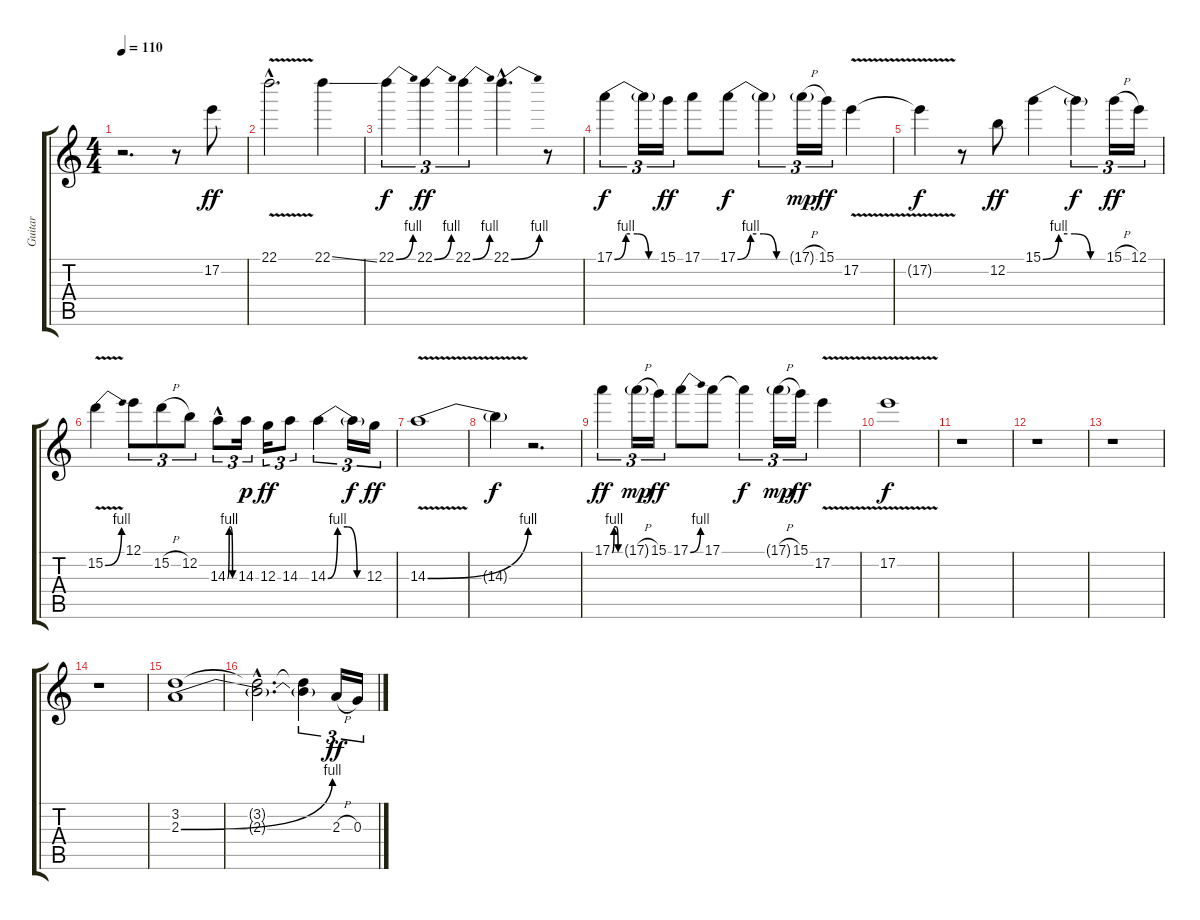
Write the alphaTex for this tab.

\track ("Guitar" "Guitar") {instrument distortionguitar}
\staff {score tabs}
\tuning (E4 B3 G3 D3 A2 E2) {hide}
\ts (4 4)
\tempo 110
\clef g2
\ks c
r.2{d dy f} r.8 17.2.8{dy ff} |
22.1{v hac}.2{d} 22.1{ss}.4 |
22.1{be (bend 0 0 60 4)}.4{tu (3 2) dy f} 22.1{be (bend 0 0 60 4)}.4{tu (3 2) dy ff} 22.1{be (bend 0 0 60 4)}.4{tu (3 2)} 22.1{be (bend 0 0 60 4) hac}.4{d} r.8 |
17.1{be (custom 0 0 15 4 30 4 45 0 60 0)}.4{tu (3 2) dy f} 17.1{t}.16{tu (3 2)} 15.1.16{tu (3 2) dy ff} 17.1.8 17.1{be (custom 0 0 15 4 30 4 45 0 60 0)}.8{dy f} 17.1{t}.4{tu (3 2)} 17.1{h g}.16{tu (3 2) dy mp} 15.1.16{tu (3 2) dy ff} 17.2{v}.4 |
17.2{t}.4{dy f} r.8 12.2.8{dy ff} 15.1{be (custom 0 0 15 4 30 4 45 0 60 0)}.4 15.1{t}.4{tu (3 2) dy f} 15.1{h}.16{tu (3 2) dy ff} 12.1.16{tu (3 2)} |
15.2{be (bend 0 0 60 4) v}.4 12.1.8{tu (3 2)} 15.2{h}.8{tu (3 2)} 12.2.8{tu (3 2)} 14.3{be (custom 0 0 15 4 30 4 45 0 60 0) hac}.8{tu (3 2)} 14.3.16{tu (3 2) dy p} 12.3.16{tu (3 2) dy ff} 14.3.8{tu (3 2)} 14.3{be (custom 0 0 15 4 30 4 45 0 60 0)}.4{tu (3 2)} 14.3{t}.16{tu (3 2) dy f} 12.3.16{tu (3 2) dy ff} |
14.3{be (bend 0 0 60 4) v}.1 |
14.3{t}.4{dy f} r.2{d} |
17.1{be (custom 0 0 15 4 30 4 45 0 60 0)}.4{tu (3 2) dy ff} 17.1{h g}.16{tu (3 2) dy mp} 15.1.16{tu (3 2) dy ff} 17.1{be (bend 0 0 60 4)}.8 17.1.8 17.1{t}.4{tu (3 2) dy f} 17.1{h g}.16{tu (3 2) dy mp} 15.1.16{tu (3 2) dy ff} 17.2{v}.4 |
17.2{v}.1{dy f} |
r.1 |
r.1 |
r.1 |
r.1 |
(3.2 2.3{be (bend 0 0 60 4)}).1 |
(3.2{hac t} 2.3{hac t}).2{d} (3.2{t} 2.3{t}).4{tu (3 2)} 2.3{h}.16{tu (3 2) dy ff} 0.3.16{tu (3 2)}
